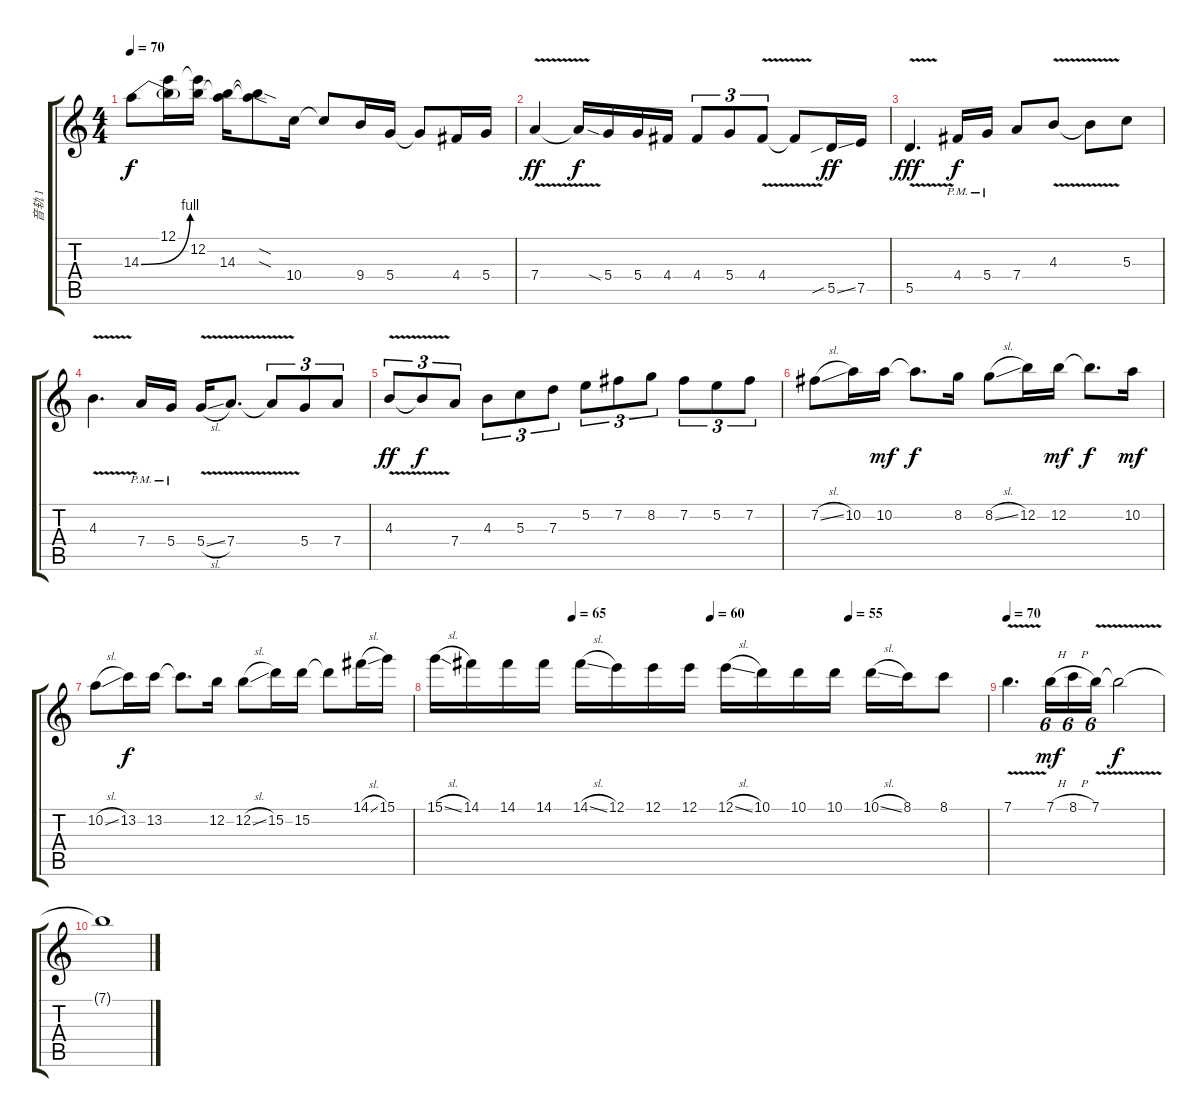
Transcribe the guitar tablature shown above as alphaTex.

\track ("音轨 1" "音轨 1") {instrument distortionguitar}
\staff {score tabs}
\tuning (E4 B3 G3 D3 A2 E2) {hide}
\ts (4 4)
\tempo 70
\clef g2
\ks c
14.3{be (bend 0 0 60 4)}.8{dy f} (12.1 14.3{t}).16 (12.1{t} 12.2).16 (12.2{t} 14.3).16 (12.2{sod t} 14.3{sod t}).8 10.4.16 10.4{t}.8 9.4.16 5.4.16{txt ""} 5.4{t}.8 4.4.16 5.4.16 |
7.4{v}.4{dy ff} 7.4{t}.16{dy f} 5.4{sia}.16 5.4.16 4.4.16 4.4.8{tu (3 2)} 5.4.8{tu (3 2)} 4.4{v}.8{tu (3 2)} 4.4{t}.8 5.5{sib ss}.16{dy ff} 7.5.16 |
5.5{v}.4{d dy fff} 4.4{pm}.16{dy f} 5.4{pm}.16 7.4.8 4.3{v}.8 4.3{t}.8 5.3.8 |
4.3{v}.4{d} 7.4{pm}.16 5.4{pm}.16 5.4{v sl}.16 7.4{v}.8{d} 7.4{t}.8{tu (3 2)} 5.4.8{tu (3 2)} 7.4.8{tu (3 2)} |
4.3{v}.8{tu (3 2) dy ff} 4.3{t}.8{tu (3 2) dy f} 7.4.8{tu (3 2)} 4.3.8{tu (3 2)} 5.3.8{tu (3 2)} 7.3.8{tu (3 2)} 5.2.8{tu (3 2)} 7.2.8{tu (3 2)} 8.2.8{tu (3 2)} 7.2.8{tu (3 2)} 5.2.8{tu (3 2)} 7.2.8{tu (3 2)} |
7.2{sl}.8 10.2.16 10.2.16{dy mf} 10.2{t}.8{d dy f} 8.2.16 8.2{sl}.8 12.2.16 12.2.16{dy mf} 12.2{t}.8{d dy f} 10.2.16{dy mf} |
10.2{sl}.8 13.2.16{dy f} 13.2.16 13.2{t}.8{d} 12.2.16 12.2{sl}.8 15.2.16 15.2.16 15.2{t}.8 14.1{sl}.16 15.1.16 |
\tempo (65 0.25)
\tempo (60 0.5)
\tempo (55 0.75)
15.1{sl}.16 14.1.16 14.1.16 14.1.16 14.1{sl}.16 12.1.16 12.1.16 12.1.16 12.1{sl}.16 10.1.16 10.1.16 10.1.16 10.1{sl}.16 8.1.16 8.1.8 |
\tempo 70
7.1{v}.4{d} 7.1{h}.16{tu (6 4) dy mf} 8.1{h}.16{tu (6 4)} 7.1{v}.16{tu (6 4)} 7.1{t}.2{dy f} |
7.1{t}.1
